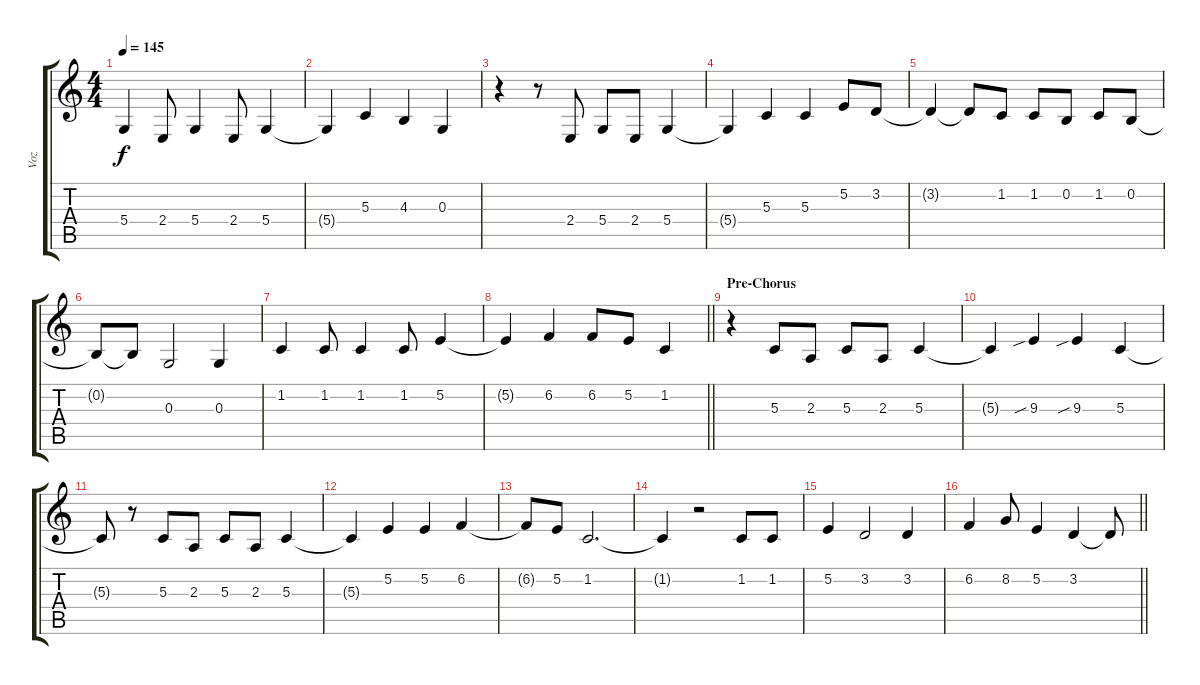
\track ("Voz" "Voz") {instrument flute}
\staff {score tabs}
\tuning (E4 B3 G3 D3 A2 E2) {hide}
\ts (4 4)
\tempo 145
\clef g2
\ks c
5.4.4{dy f} 2.4.8 5.4.4 2.4.8 5.4.4 |
5.4{t}.4 5.3.4 4.3.4 0.3.4 |
r.4 r.8 2.4.8 5.4.8 2.4.8 5.4.4 |
5.4{t}.4 5.3.4 5.3.4 5.2.8 3.2.8 |
3.2{t}.4 3.2{t}.8 1.2.8 1.2.8 0.2.8 1.2.8 0.2.8 |
0.2{t}.8 0.2{t}.8 0.3.2 0.3.4 |
1.2.4 1.2.8 1.2.4 1.2.8 5.2.4 |
\barLineRight lightlight
5.2{t}.4 6.2.4 6.2.8 5.2.8 1.2.4 |
\section ("" "Pre-Chorus")
r.4 5.3.8 2.3.8 5.3.8 2.3.8 5.3.4 |
5.3{t}.4 9.3{sib}.4 9.3{sib}.4 5.3.4 |
5.3{t}.8 r.8 5.3.8 2.3.8 5.3.8 2.3.8 5.3.4 |
5.3{t}.4 5.2.4 5.2.4 6.2.4 |
6.2{t}.8 5.2.8 1.2.2{d} |
1.2{t}.4 r.2 1.2.8 1.2.8 |
5.2.4 3.2.2 3.2.4 |
\barLineRight lightlight
6.2.4 8.2.8 5.2.4 3.2.4 3.2{t}.8
